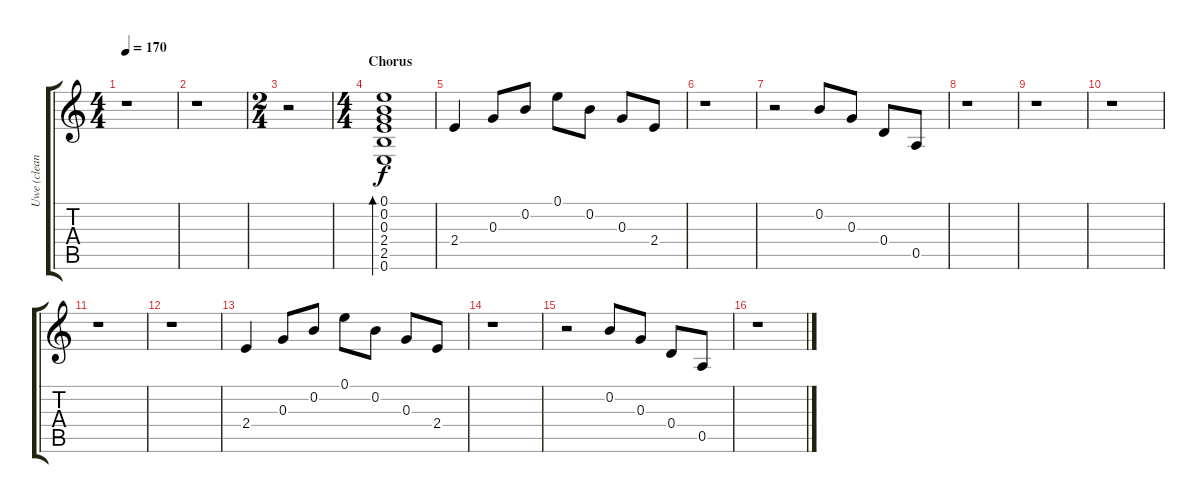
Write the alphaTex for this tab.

\track ("Uwe (clean)" "Uwe (clean") {instrument electricguitarclean}
\staff {score tabs}
\tuning (E4 B3 G3 D3 A2 E2) {hide}
\ts (4 4)
\tempo 170
\clef g2
\ks c
r.1{dy ff} |
r.1 |
\ts (2 4)
r.2 |
\ts (4 4)
\section ("" "Chorus")
(0.1 0.2 0.3 2.4 2.5 0.6).1{bd 240 dy f volume 9} |
2.4.4 0.3.8 0.2.8 0.1.8 0.2.8 0.3.8 2.4.8 |
r.1 |
r.2 0.2.8 0.3.8 0.4.8 0.5.8 |
r.1 |
r.1 |
r.1 |
r.1 |
r.1 |
2.4.4 0.3.8 0.2.8 0.1.8 0.2.8 0.3.8 2.4.8 |
r.1 |
r.2 0.2.8 0.3.8 0.4.8 0.5.8 |
r.1
